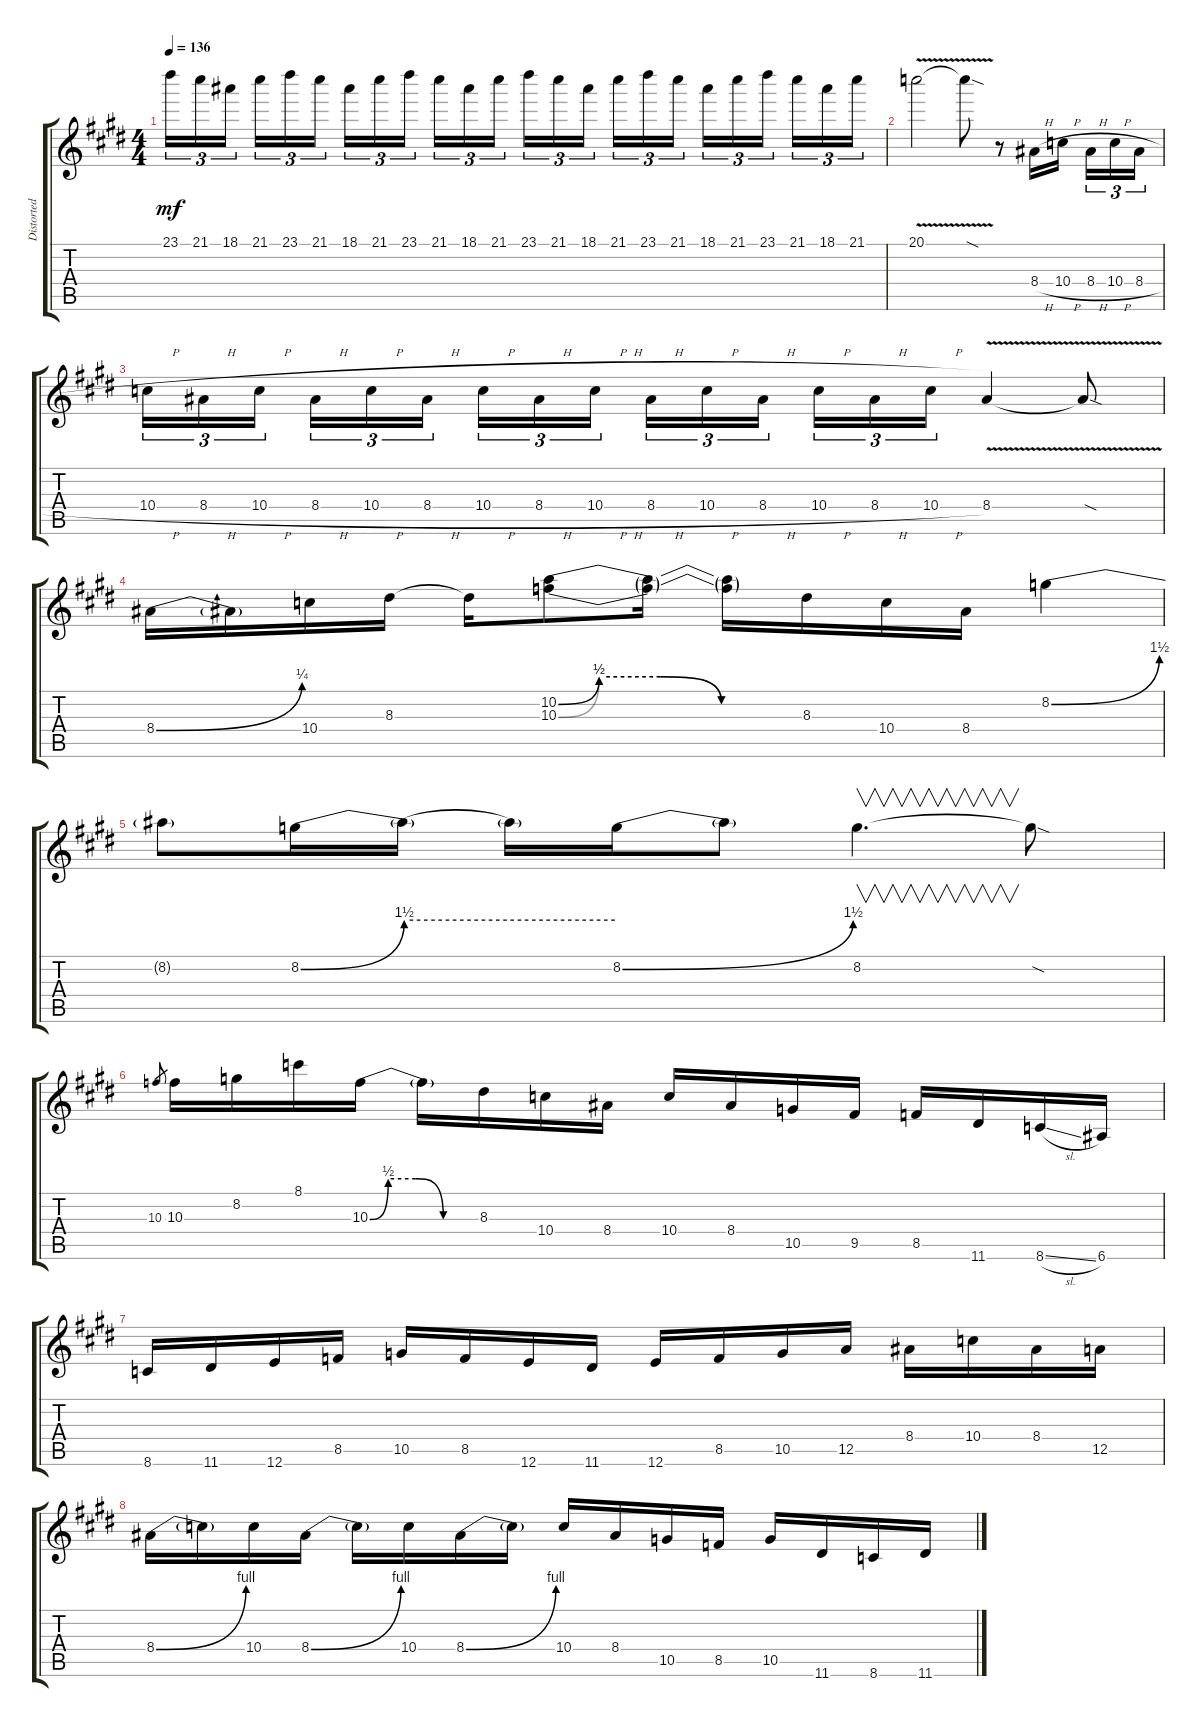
\track ("Distorted [Lead]" "Distorted ") {instrument overdrivenguitar}
\staff {score tabs}
\tuning (E4 B3 G3 D3 A2 E2) {hide}
\ts (4 4)
\tempo 136
\clef g2
\ks e
23.1.16{tu (3 2) dy mf} 21.1.16{tu (3 2)} 18.1.16{tu (3 2)} 21.1.16{tu (3 2)} 23.1.16{tu (3 2)} 21.1.16{tu (3 2)} 18.1.16{tu (3 2)} 21.1.16{tu (3 2)} 23.1.16{tu (3 2)} 21.1.16{tu (3 2)} 18.1.16{tu (3 2)} 21.1.16{tu (3 2)} 23.1.16{tu (3 2)} 21.1.16{tu (3 2)} 18.1.16{tu (3 2)} 21.1.16{tu (3 2)} 23.1.16{tu (3 2)} 21.1.16{tu (3 2)} 18.1.16{tu (3 2)} 21.1.16{tu (3 2)} 23.1.16{tu (3 2)} 21.1.16{tu (3 2)} 18.1.16{tu (3 2)} 21.1.16{tu (3 2)} |
20.1{v}.2 20.1{sod t}.8 r.8 8.4{h}.16 10.4{h}.16 8.4{h}.16{tu (3 2)} 10.4{h}.16{tu (3 2)} 8.4{h}.16{tu (3 2)} |
10.4{h}.16{tu (3 2)} 8.4{h}.16{tu (3 2)} 10.4{h}.16{tu (3 2)} 8.4{h}.16{tu (3 2)} 10.4{h}.16{tu (3 2)} 8.4{h}.16{tu (3 2)} 10.4{h}.16{tu (3 2)} 8.4{h}.16{tu (3 2)} 10.4{h}.16{tu (3 2)} 8.4{h}.16{tu (3 2)} 10.4{h}.16{tu (3 2)} 8.4{h}.16{tu (3 2)} 10.4{h}.16{tu (3 2)} 8.4{h}.16{tu (3 2)} 10.4{h}.16{tu (3 2)} 8.4{v}.4 8.4{sod t}.8 |
8.4{be (bend 0 0 60 1)}.16 8.4{t}.16 10.4.16 8.3.16 8.3{t}.16 (10.2{be (custom 0 0 10 2 25 2 40 0 60 0)} 10.3{be (custom 0 0 10 2 25 2 40 0 60 0)}).8 (10.2{t} 10.3{t}).16 (10.2{t} 10.3{t}).16 8.3.16 10.4.16 8.4.16 8.2{be (bend 0 0 60 6)}.4 |
8.2{t}.8 8.2{be (bend 0 0 60 6)}.16 8.2{be (hold 0 6 60 6) t}.16 8.2{t}.16 8.2{be (bend 0 0 60 6)}.16 8.2{t}.8 8.2.4{v d} 8.2{sod t}.8 |
10.3.8{gr} 10.3.16 8.2.16 8.1.16 10.3{be (custom 0 0 10 2 25 2 40 0 60 0)}.16 10.3{t}.16 8.3.16 10.4.16 8.4.16 10.4.16 8.4.16 10.5.16 9.5.16 8.5.16 11.6.16 8.6{sl}.16 6.6.16 |
8.6.16 11.6.16 12.6.16 8.5.16 10.5.16 8.5.16 12.6.16 11.6.16 12.6.16 8.5.16 10.5.16 12.5.16 8.4.16 10.4.16 8.4.16 12.5.16 |
8.4{be (bend 0 0 60 4)}.16 8.4{t}.16 10.4.16 8.4{be (bend 0 0 60 4)}.16 8.4{t}.16 10.4.16 8.4{be (bend 0 0 60 4)}.16 8.4{t}.16 10.4.16 8.4.16 10.5.16 8.5.16 10.5.16 11.6.16 8.6.16 11.6.16
